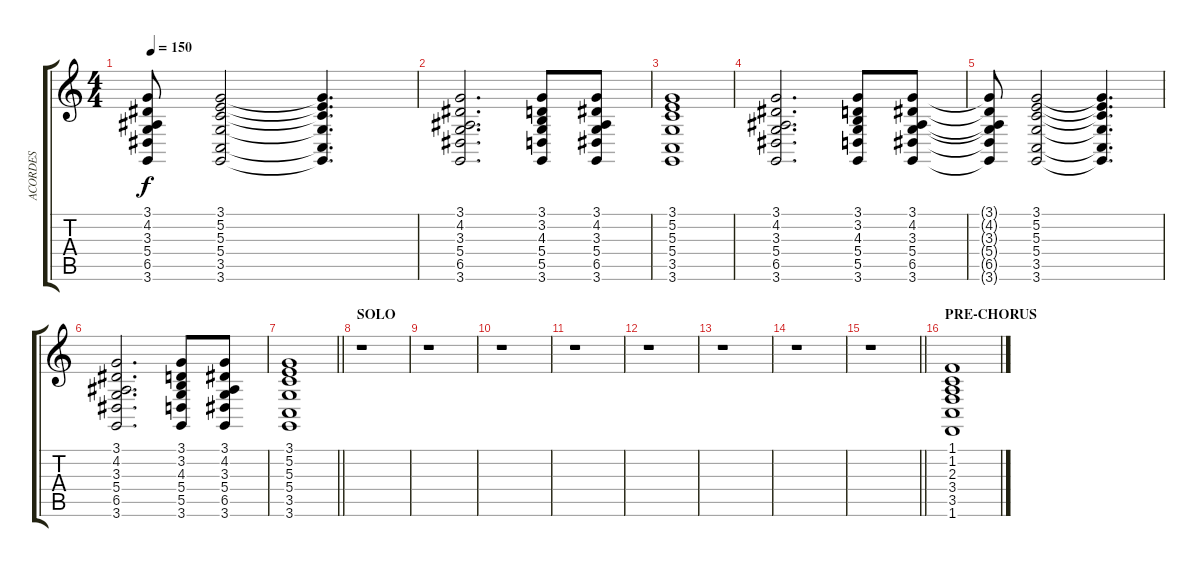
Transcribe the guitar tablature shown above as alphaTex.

\track ("ACORDES" "ACORDES") {instrument stringensemble1}
\staff {score tabs}
\tuning (E4 B3 G3 D3 A2 E2) {hide}
\ts (4 4)
\tempo 150
\clef g2
\ks c
(3.1{t} 4.2{t} 3.3{t} 5.4{t} 6.5{t} 3.6{t}).8{dy f} (3.1 5.2 5.3 5.4 3.5 3.6).2 (3.1{t} 5.2{t} 5.3{t} 5.4{t} 3.5{t} 3.6{t}).4{d} |
(3.1 4.2 3.3 5.4 6.5 3.6).2{d} (3.1 3.2 4.3 5.4 5.5 3.6).8 (3.1 4.2 3.3 5.4 6.5 3.6).8 |
(3.1 5.2 5.3 5.4 3.5 3.6).1 |
(3.1 4.2 3.3 5.4 6.5 3.6).2{d} (3.1 3.2 4.3 5.4 5.5 3.6).8 (3.1 4.2 3.3 5.4 6.5 3.6).8 |
(3.1{t} 4.2{t} 3.3{t} 5.4{t} 6.5{t} 3.6{t}).8 (3.1 5.2 5.3 5.4 3.5 3.6).2 (3.1{t} 5.2{t} 5.3{t} 5.4{t} 3.5{t} 3.6{t}).4{d} |
(3.1 4.2 3.3 5.4 6.5 3.6).2{d} (3.1 3.2 4.3 5.4 5.5 3.6).8 (3.1 4.2 3.3 5.4 6.5 3.6).8 |
\barLineRight lightlight
(3.1 5.2 5.3 5.4 3.5 3.6).1 |
\section ("" "SOLO")
r.1 |
r.1 |
r.1 |
r.1 |
r.1 |
r.1 |
r.1 |
\barLineRight lightlight
r.1 |
\section ("" "PRE-CHORUS")
(1.1 1.2 2.3 3.4 3.5 1.6).1
